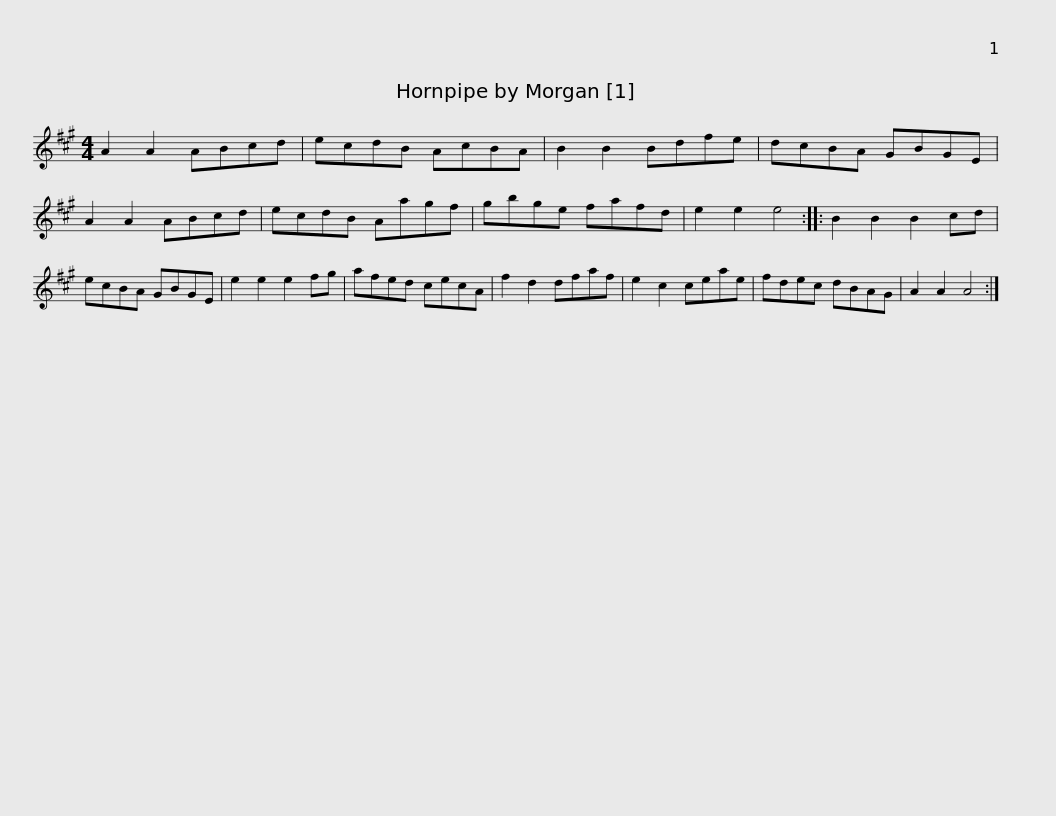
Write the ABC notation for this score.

X:1
L:1/8
M:4/4
I:linebreak $
K:A
V:1 treble
V:1
 A2 A2 ABcd | ecdB AcBA | B2 B2 Bdfe | dcBA GBGE | A2 A2 ABcd | %5
 ecdB Aagf |$ gbge fafd | e2 e2 e4 :: B2 B2 B2 cd | ecBA GBGE | %10
 e2 e2 e2 fg | afed cecA |$ f2 d2 dfaf | e2 c2 ceae | fdec dBAG | %15
 A2 A2 A4 :| %16
